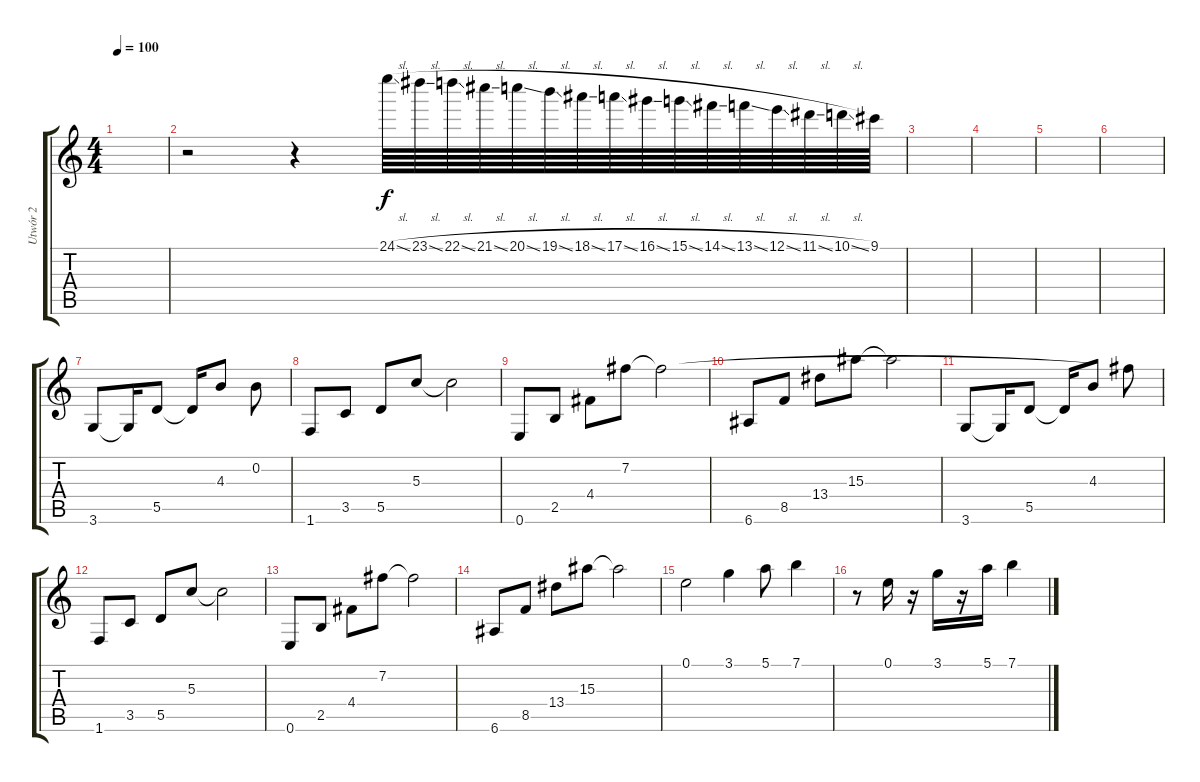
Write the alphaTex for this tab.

\track ("Utwór 2" "Utwór 2") {instrument overdrivenguitar}
\staff {score tabs}
\tuning (E4 B3 G3 D3 A2 E2) {hide}
\ts (4 4)
\tempo 100
\clef g2
\ks c
|
r.2 r.4 24.1{sl}.64 23.1{sl}.64 22.1{sl}.64 21.1{sl}.64 20.1{sl}.64 19.1{sl}.64 18.1{sl}.64 17.1{sl}.64 16.1{sl}.64 15.1{sl}.64 14.1{sl}.64 13.1{sl}.64 12.1{sl}.64 11.1{sl}.64 10.1{sl}.64 9.1.64 |
|
|
|
|
3.6.8 3.6{t}.16 5.5.8 5.5{t}.16 4.3.8 0.2.8 |
1.6.8 3.5.8 5.5.8 5.3.8 5.3{t}.2 |
0.6.8 2.5.8 4.4.8 7.2.8 7.2{t}.2 |
6.6.8 8.5.8 13.4.8 15.3.8 15.3{t}.2 |
3.6.8 3.6{t}.16 5.5.8 5.5{t}.16 4.3.8 7.2{t}.8 |
1.6.8 3.5.8 5.5.8 5.3.8 5.3{t}.2 |
0.6.8 2.5.8 4.4.8 7.2.8 7.2{t}.2 |
6.6.8 8.5.8 13.4.8 15.3.8 15.3{t}.2 |
0.1.2 3.1.4 5.1.8 7.1.4 |
r.8 0.1.16 r.16 3.1.16 r.16 5.1.16 7.1.4
